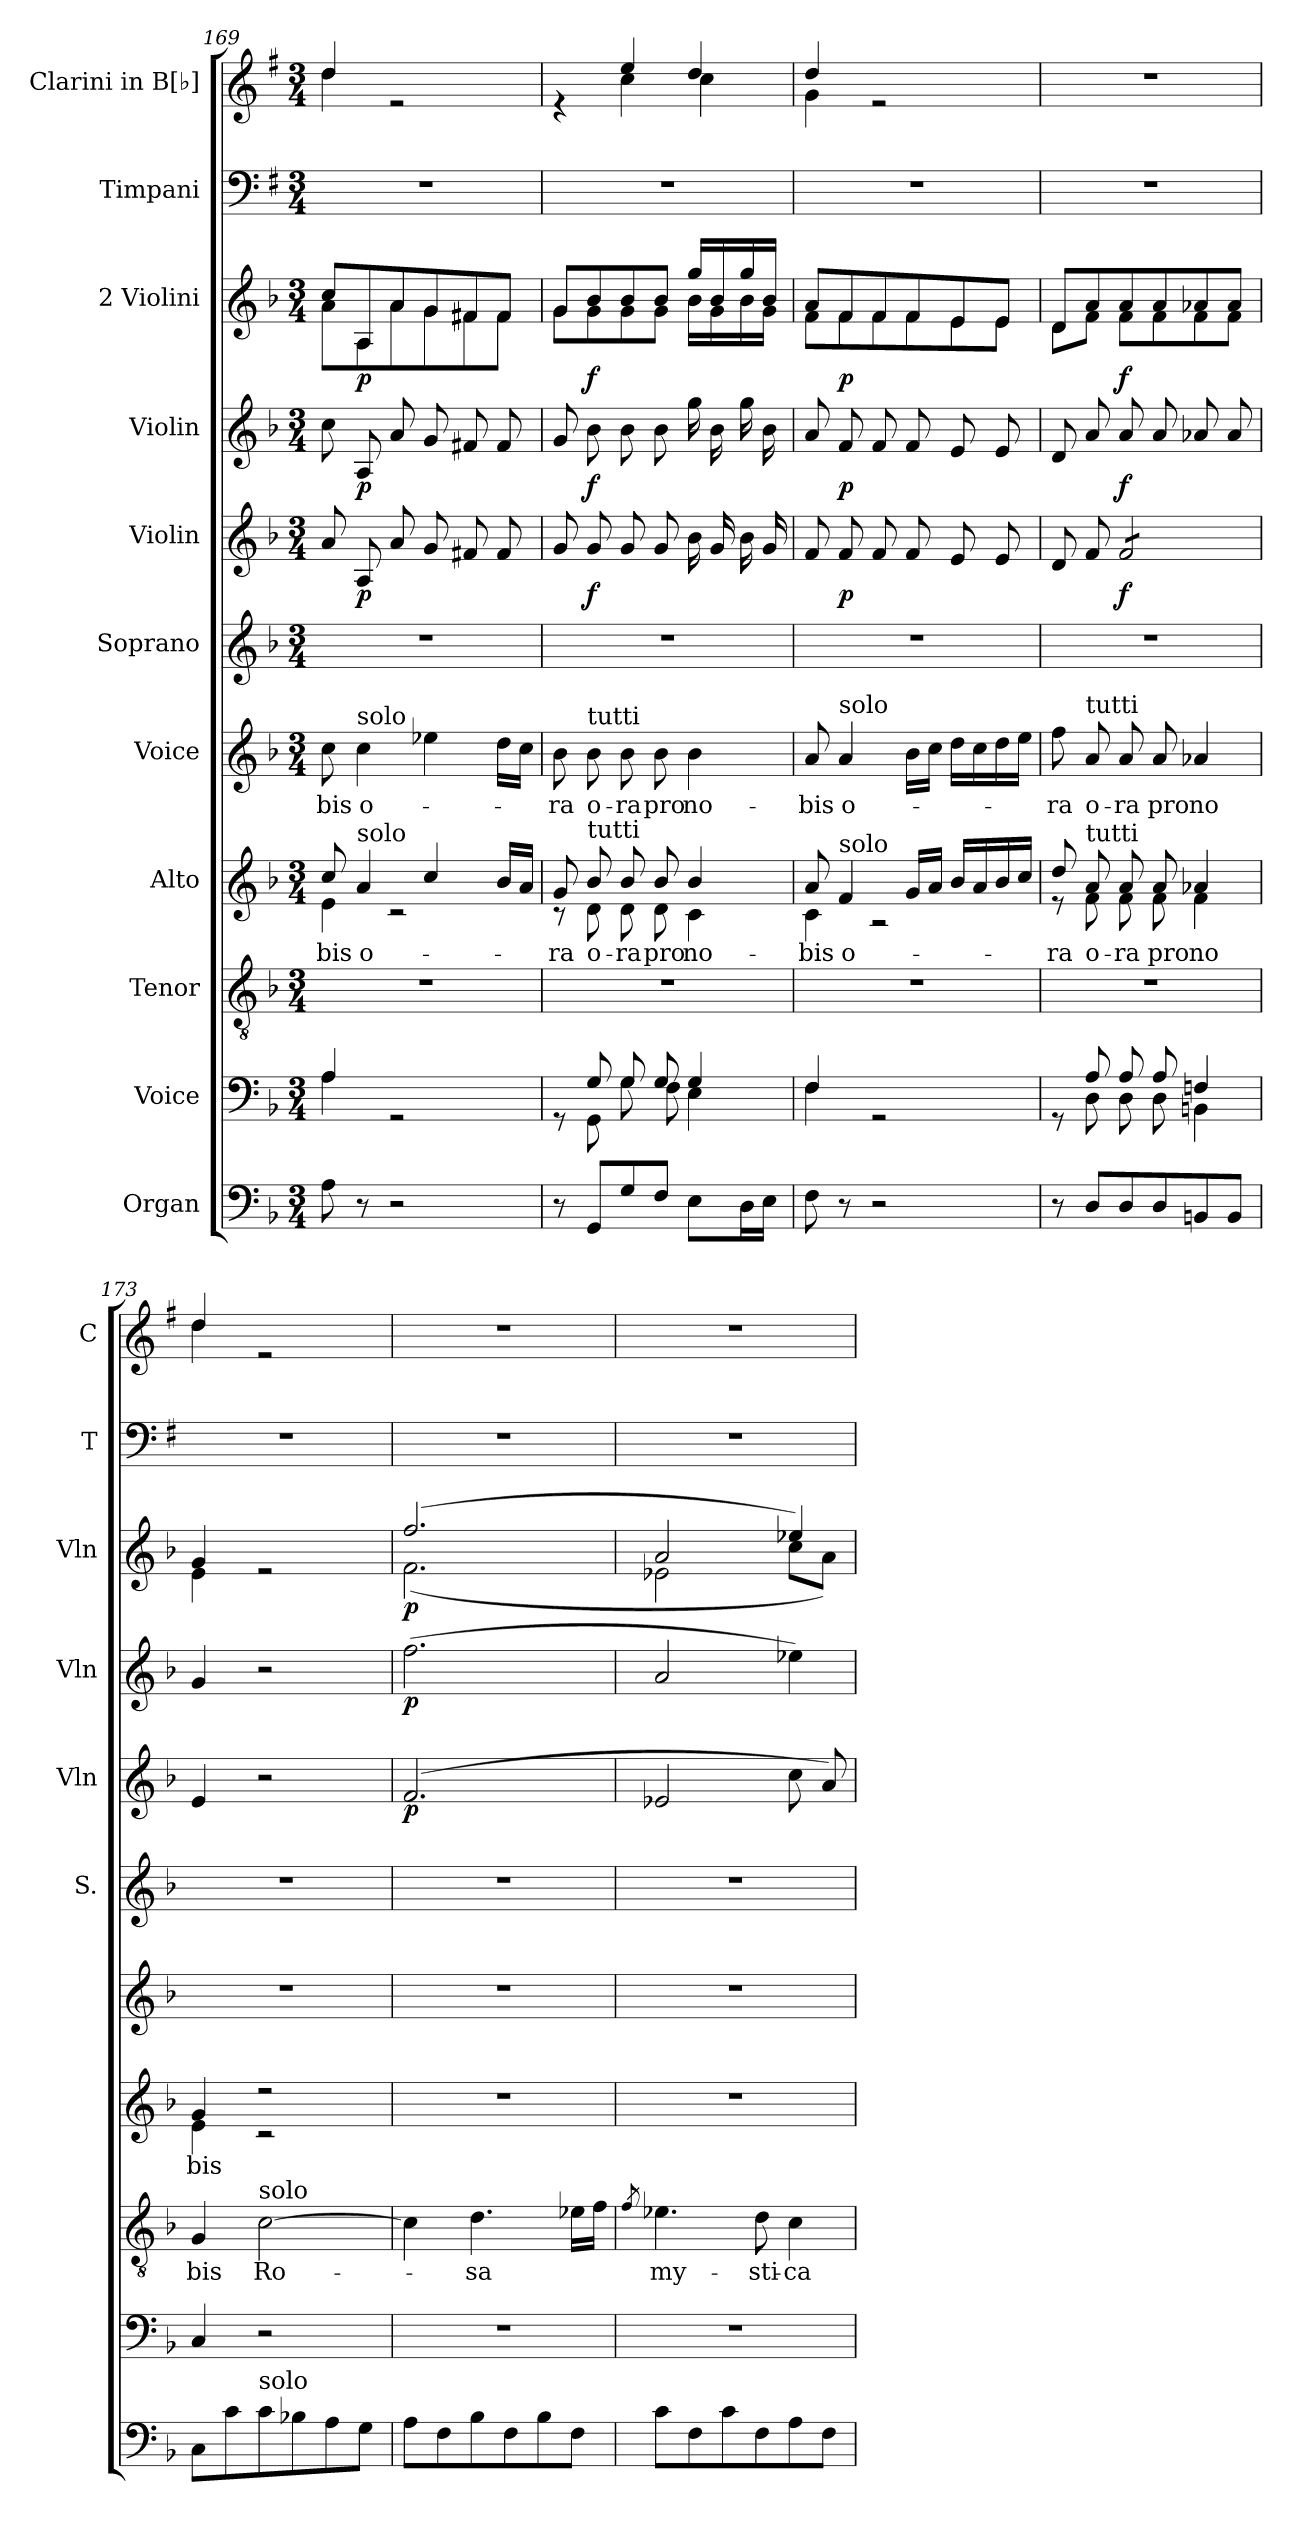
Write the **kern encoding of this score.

**kern	**kern	**kern	**text	**kern	**text	**kern	**text	**kern	**kern	**dynam	**kern	**dynam	**kern	**dynam	**kern	**kern
*part11	*part10	*part9	*part9	*part8	*part8	*part7	*part7	*part6	*part5	*part5	*part4	*part4	*part3	*part3	*part2	*part1
*staff11	*staff10	*staff9	*staff9	*staff8	*staff8	*staff7	*staff7	*staff6	*staff5	*staff5	*staff4	*staff4	*staff3	*staff3	*staff2	*staff1
*I"Organ	*I"Voice	*I"Tenor	*	*I"Alto	*	*I"Voice	*	*I"Soprano	*I"Violin	*	*I"Violin	*	*I"2 Violini	*	*I"Timpani	*I"Clarini in B[♭]
*	*	*	*	*	*	*	*	*I'S.	*I'Vln	*	*I'Vln	*	*I'Vln	*	*I'T	*I'C
*clefF4	*clefF4	*clefGv2	*	*clefG2	*	*clefG2	*	*clefG2	*clefG2	*	*clefG2	*	*clefG2	*	*clefF4	*clefG2
*	*	*	*	*	*	*	*	*	*	*	*	*	*	*	*ITrd1c2	*ITrd1c2
*k[b-]	*k[b-]	*k[b-]	*	*k[b-]	*	*k[b-]	*	*k[b-]	*k[b-]	*	*k[b-]	*	*k[b-]	*	*k[b-]	*k[b-]
*M3/4	*M3/4	*M3/4	*	*M3/4	*	*M3/4	*	*M3/4	*M3/4	*	*M3/4	*	*M3/4	*	*M3/4	*M3/4
=169	=169	=169	=169	=169	=169	=169	=169	=169	=169	=169	=169	=169	=169	=169	=169	=169
*	*^	*	*	*	*	*	*	*	*	*	*	*	*	*	*	*
!	!	!	!	!	!	!LO:LY:b	!	!LO:LY:b	!	!	!	!	!	!	!	!	!
*	*	*	*	*	*^	*	*	*	*	*	*	*	*	*^	*	*	*^
8A\	4A/	4A\	2.r	.	8cc/	4e\	-bis	8cc\	-bis	2.r	8a/	.	8cc\	.	8cc/L	8a\L	.	2.r	4cc/	4cc\
!	!	!	!	!	!	!	!	!LO:TX:a:t=solo	!	!	!	!	!	!	!	!	!	!	!	!
!	!	!	!	!	!LO:TX:a:t=solo	!	!	!	!	!	!	!	!	!	!	!	!	!	!	!
!	!	!	!	!	!	!	!LO:LY:b	!	!LO:LY:b	!	!	!LO:DY:b	!	!LO:DY:b	!	!	!LO:DY:b	!	!	!
8r	.	.	.	.	4a/	.	o-	4cc\	o-	.	8A/	p	8A/	p	8A/	8A\	p	.	.	.
2r	2rGG	2ryy	.	.	.	2r	.	.	.	.	8a/	.	8a/	.	8a/	8a\	.	.	2re	2ryy
.	.	.	.	.	4cc/	.	.	4ee-X\	.	.	8g/	.	8g/	.	8g/	8g\	.	.	.	.
.	.	.	.	.	.	.	.	.	.	.	8f#X/	.	8f#X/	.	8f#X/	8f#\	.	.	.	.
.	.	.	.	.	16b-/LL	.	.	16dd\LL	.	.	8f#/	.	8f#/	.	8f#/J	8f#\J	.	.	.	.
.	.	.	.	.	16a/JJ	.	.	16cc\JJ	.	.	.	.	.	.	.	.	.	.	.	.
=170	=170	=170	=170	=170	=170	=170	=170	=170	=170	=170	=170	=170	=170	=170	=170	=170	=170	=170	=170	=170
!	!	!	!	!	!	!	!LO:LY:b	!	!LO:LY:b	!	!	!	!	!	!	!	!	!	!	!
8r	8rGG	8ryy	2.r	.	8g/	8r	-ra	8b-\	-ra	2.r	8g/	.	8g/	.	8g/L	8g\L	.	2.r	4re	4ryy
!	!	!	!	!	!	!	!	!LO:TX:a:t=tutti	!	!	!	!	!	!	!	!	!	!	!	!
!	!	!	!	!	!LO:TX:a:t=tutti	!	!	!	!	!	!	!	!	!	!	!	!	!	!	!
!	!	!	!	!	!	!	!LO:LY:b	!	!LO:LY:b	!	!	!LO:DY:b	!	!LO:DY:b	!	!	!LO:DY:b	!	!	!
8GG/L	8G/	8GG\	.	.	8b-/	8d\	o-	8b-\	o-	.	8g/	f	8b-\	f	8b-/	8g\	f	.	.	.
!	!	!	!	!	!	!	!LO:LY:b	!	!LO:LY:b	!	!	!	!	!	!	!	!	!	!	!
8G/	8G/	8G\	.	.	8b-/	8d\	-ra	8b-\	-ra	.	8g/	.	8b-\	.	8b-/	8g\	.	.	4dd/	4b-\
!	!	!	!	!	!	!	!LO:LY:b	!	!LO:LY:b	!	!	!	!	!	!	!	!	!	!	!
8F/J	8G/	8F\	.	.	8b-/	8d\	pro	8b-\	pro	.	8g/	.	8b-\	.	8b-/J	8g\J	.	.	.	.
!	!	!	!	!	!	!	!LO:LY:b	!	!LO:LY:b	!	!	!	!	!	!	!	!	!	!	!
8E\L	4G/	4E\	.	.	4b-/	4c\	no-	4b-\	no-	.	16b-\	.	16gg\	.	16gg/LL	16b-\LL	.	.	4cc/	4b-\
.	.	.	.	.	.	.	.	.	.	.	16g/	.	16b-\	.	16b-/	16g\	.	.	.	.
16D\L	.	.	.	.	.	.	.	.	.	.	16b-\	.	16gg\	.	16gg/	16b-\	.	.	.	.
16E\JJ	.	.	.	.	.	.	.	.	.	.	16g/	.	16b-\	.	16b-/JJ	16g\JJ	.	.	.	.
=171	=171	=171	=171	=171	=171	=171	=171	=171	=171	=171	=171	=171	=171	=171	=171	=171	=171	=171	=171	=171
!	!	!	!	!	!	!	!LO:LY:b	!	!LO:LY:b	!	!	!	!	!	!	!	!	!	!	!
8F\	4F/	4F\	2.r	.	8a/	4c\	-bis	8a/	-bis	2.r	8f/	.	8a/	.	8a/L	8f\L	.	2.r	4cc/	4f\
!	!	!	!	!	!	!	!	!LO:TX:a:t=solo	!	!	!	!	!	!	!	!	!	!	!	!
!	!	!	!	!	!LO:TX:a:t=solo	!	!	!	!	!	!	!	!	!	!	!	!	!	!	!
!	!	!	!	!	!	!	!LO:LY:b	!	!LO:LY:b	!	!	!LO:DY:b	!	!LO:DY:b	!	!	!LO:DY:b	!	!	!
8r	.	.	.	.	4f/	.	o-	4a/	o-	.	8f/	p	8f/	p	8f/	8f\	p	.	.	.
2r	2rGG	2ryy	.	.	.	2r	.	.	.	.	8f/	.	8f/	.	8f/	8f\	.	.	2re	2ryy
.	.	.	.	.	16g/LL	.	.	16b-\LL	.	.	8f/	.	8f/	.	8f/	8f\	.	.	.	.
.	.	.	.	.	16a/JJ	.	.	16cc\JJ	.	.	.	.	.	.	.	.	.	.	.	.
.	.	.	.	.	16b-/LL	.	.	16dd\LL	.	.	8e/	.	8e/	.	8e/	8e\	.	.	.	.
.	.	.	.	.	16a/	.	.	16cc\	.	.	.	.	.	.	.	.	.	.	.	.
.	.	.	.	.	16b-/	.	.	16dd\	.	.	8e/	.	8e/	.	8e/J	8e\J	.	.	.	.
.	.	.	.	.	16cc/JJ	.	.	16ee\JJ	.	.	.	.	.	.	.	.	.	.	.	.
*	*	*	*	*	*	*	*	*	*	*	*	*	*	*	*	*	*	*	*v	*v
=172	=172	=172	=172	=172	=172	=172	=172	=172	=172	=172	=172	=172	=172	=172	=172	=172	=172	=172	=172
!	!	!	!	!	!	!	!LO:LY:b	!	!LO:LY:b	!	!	!	!	!	!	!	!	!	!
8r	8rGG	8ryy	2.r	.	8dd/	8r	-ra	8ff\	-ra	2.r	8d/	.	8d/	.	8d/L	8d\L	.	2.r	2.r
!	!	!	!	!	!	!	!	!LO:TX:a:t=tutti	!	!	!	!	!	!	!	!	!	!	!
!	!	!	!	!	!LO:TX:a:t=tutti	!	!	!	!	!	!	!	!	!	!	!	!	!	!
!	!	!	!	!	!	!	!LO:LY:b	!	!LO:LY:b	!	!	!	!	!	!	!	!	!	!
8D/L	8A/	8D\	.	.	8a/	8f\	o-	8a/	o-	.	8f/	.	8a/	.	8a/	8f\J	.	.	.
!	!	!	!	!	!	!	!LO:LY:b	!	!LO:LY:b	!	!	!LO:DY:b	!	!LO:DY:b	!	!	!LO:DY:b	!	!
*	*	*	*	*	*	*	*	*	*	*	*tremolo	*	*	*	*	*	*	*	*
*	*	*	*	*	*	*	*	*	*	*	*	*	*	*	*tremolo	*	*	*	*
8D/	8A/	8D\	.	.	8a/	8f\	-ra	8a/	-ra	.	8f/L	f	8a/	f	8a/	8f\L	f	.	.
!	!	!	!	!	!	!	!LO:LY:b	!	!LO:LY:b	!	!	!	!	!	!	!	!	!	!
8D/	8A/	8D\	.	.	8a/	8f\	pro	8a/	pro	.	8f/	.	8a/	.	8a/	8f\	.	.	.
!	!	!	!	!	!	!	!LO:LY:b	!	!LO:LY:b	!	!	!	!	!	!	!	!	!	!
8BBn/	4Fn/	4BBn\	.	.	4a-X/	4f\	no	4a-X/	no	.	8f/	.	8a-X/	.	8a-X/	8f\	.	.	.
8BB/J	.	.	.	.	.	.	.	.	.	.	8f/J	.	8a-/	.	8a-/J	8f\J	.	.	.
*	*	*	*	*	*	*	*	*	*	*	*	*	*	*	*Xtremolo	*	*	*	*
*	*	*	*	*	*	*	*	*	*	*	*Xtremolo	*	*	*	*	*	*	*	*
*	*v	*v	*	*	*	*	*	*	*	*	*	*	*	*	*	*	*	*	*
!!LO:PB:g=z
=173	=173	=173	=173	=173	=173	=173	=173	=173	=173	=173	=173	=173	=173	=173	=173	=173	=173	=173
!	!	!	!LO:LY:b	!	!	!LO:LY:b	!	!	!	!	!	!	!	!	!	!	!	!
*	*	*	*	*	*	*	*	*	*	*	*	*	*	*	*	*	*	*^
8C\L	4C/	4G/	bis	4g/	4e\	bis	2.r	.	2.r	4e/	.	4g/	.	4g/	4e\	.	2.r	4cc/	4cc\
8c\	.	.	.	.	.	.	.	.	.	.	.	.	.	.	.	.	.	.	.
!	!	!LO:TX:a:t=solo	!	!	!	!	!	!	!	!	!	!	!	!	!	!	!	!	!
!LO:TX:a:t=solo	!	!	!	!	!	!	!	!	!	!	!	!	!	!	!	!	!	!	!
!	!	!	!LO:LY:b	!	!	!	!	!	!	!	!	!	!	!	!	!	!	!	!
8c\	2r	[2c\	Ro-	2r	2r	.	.	.	.	2r	.	2r	.	2re	2ryy	.	.	2re	2ryy
8B-X\	.	.	.	.	.	.	.	.	.	.	.	.	.	.	.	.	.	.	.
8A\	.	.	.	.	.	.	.	.	.	.	.	.	.	.	.	.	.	.	.
8G\J	.	.	.	.	.	.	.	.	.	.	.	.	.	.	.	.	.	.	.
*	*	*	*	*v	*v	*	*	*	*	*	*	*	*	*	*	*	*	*v	*v
=174	=174	=174	=174	=174	=174	=174	=174	=174	=174	=174	=174	=174	=174	=174	=174	=174	=174
!	!	!	!	!	!	!	!	!	!	!LO:DY:b	!	!LO:DY:b	!	!	!LO:DY:b	!	!
8A\L	2.r	4c\]	.	2.r	.	2.r	.	2.r	(2.f/	p	(2.ff\	p	(2.ff/	(2.f\	p	2.r	2.r
8F\	.	.	.	.	.	.	.	.	.	.	.	.	.	.	.	.	.
!	!	!	!LO:LY:b	!	!	!	!	!	!	!	!	!	!	!	!	!	!
8B-\	.	4.d\	-sa	.	.	.	.	.	.	.	.	.	.	.	.	.	.
8F\	.	.	.	.	.	.	.	.	.	.	.	.	.	.	.	.	.
8B-\	.	.	.	.	.	.	.	.	.	.	.	.	.	.	.	.	.
8F\J	.	16e-X\LL	.	.	.	.	.	.	.	.	.	.	.	.	.	.	.
.	.	16f\JJ	.	.	.	.	.	.	.	.	.	.	.	.	.	.	.
=175	=175	=175	=175	=175	=175	=175	=175	=175	=175	=175	=175	=175	=175	=175	=175	=175	=175
.	.	8qf/	.	.	.	.	.	.	.	.	.	.	.	.	.	.	.
!	!	!	!LO:LY:b	!	!	!	!	!	!	!	!	!	!	!	!	!	!
8c\L	2.r	4.e-X\	my-	2.r	.	2.r	.	2.r	2e-X/	.	2a/	.	2a/	2e-X\	.	2.r	2.r
8F\	.	.	.	.	.	.	.	.	.	.	.	.	.	.	.	.	.
8c\	.	.	.	.	.	.	.	.	.	.	.	.	.	.	.	.	.
!	!	!	!LO:LY:b	!	!	!	!	!	!	!	!	!	!	!	!	!	!
8F\	.	8d\	-sti-	.	.	.	.	.	.	.	.	.	.	.	.	.	.
!	!	!	!LO:LY:b	!	!	!	!	!	!	!	!	!	!	!	!	!	!
8A\	.	4c\	-ca	.	.	.	.	.	8cc\	.	4ee-X\)	.	4ee-X/)	8cc\L	.	.	.
8F\J	.	.	.	.	.	.	.	.	8a/)	.	.	.	.	8a\J)	.	.	.
*	*	*	*	*	*	*	*	*	*	*	*	*	*v	*v	*	*	*
=	=	=	=	=	=	=	=	=	=	=	=	=	=	=	=	=
*-	*-	*-	*-	*-	*-	*-	*-	*-	*-	*-	*-	*-	*-	*-	*-	*-
